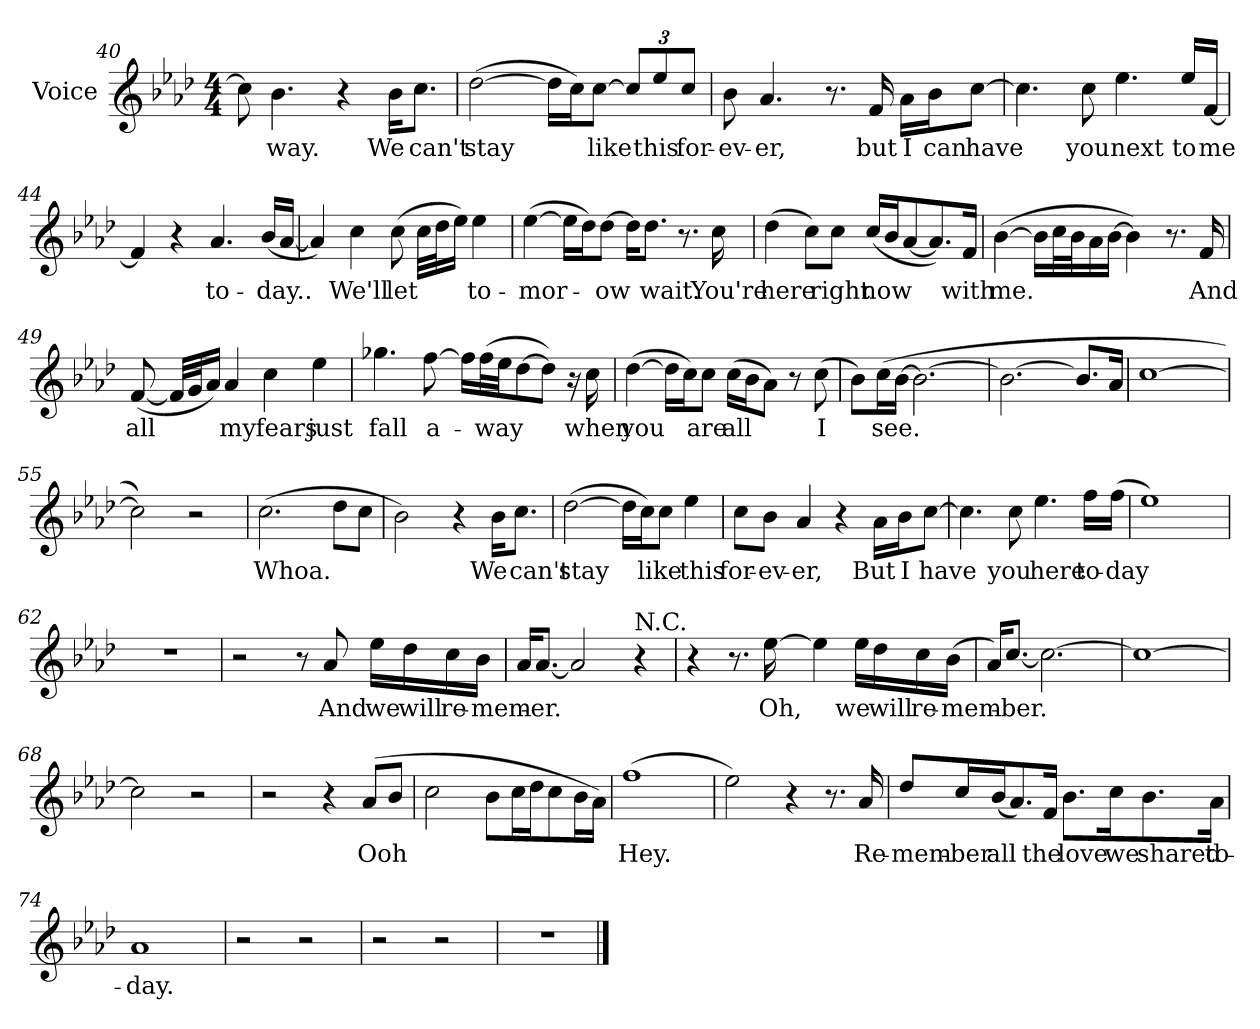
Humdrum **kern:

**kern	**text
*part1	*part1
*staff1	*staff1
*I"Voice	*
*I'Vo.	*
!!LO:LB:g=z
*clefG2	*
*k[b-e-a-d-]	*
*A-:	*
*M4/4	*
=40	=40
8cc\]	.
4.b-\	way.
4r	.
16b-\KL	We
8.cc\J	can't
=41	=41
([2dd-\	stay
16dd-\LL]	.
16cc\J)	.
[8cc\J	like
*Xbrackettup	*
12cc/L]	.
12ee-/	this
12cc/J	for-
=42	=42
8b-\	ev-
4.a-/	er,
8.r	.
16f/	but
16a-\LL	I
16b-\J	can
[8cc\J	-have
!!LO:LB:g=z
=43	=43
4.cc\]	.
8cc\	you
4.ee-\	next
16ee-/LL	to
[16f/JJ	me
=44	=44
4f/]	.
4r	.
4.a-/	to-
(16b-/LL	day..
[16a-/JJ	.
=45	=45
4a-/])	.
4cc\	We'll
(8cc\	let
32cc\LLL	.
32dd-\J	.
16ee-\JJ)	.
4ee-\	to-
!!LO:LB:g=z
=46	=46
([4ee-\	mor-
16ee-\LL]	.
16dd-\J)	.
[8dd-\J	ow
16dd-\KL]	.
8.dd-\J	wait.
8.r	.
16cc\	You're
=47	=47
(4dd-\	here
8cc\L)	.
8cc\J	right
(16cc/LL	now
16b-/J	.
[8a-/	.
8.a-/])	.
16f/Jk	with
!!LO:PB:g=z
=48	=48
([4b-\	me.
16b-\LL]	.
32cc\L	.
32b-\J	.
16a-\	.
[16b-\JJ	.
4b-\])	.
8.r	.
16f/	And
=49	=49
([8f/	all
32f/LLL]	.
32g/J	.
16a-/JJ)	.
4a-/	my
4cc\	fears
4ee-\	just
=50	=50
4.gg-X\	fall
[8ff\	a-
16ff\LL]	.
(32ff\L	way
32ee-\JJ	.
[8dd-\	.
8dd-\J])	.
16r	.
16cc\	when
!!LO:LB:g=z
=51	=51
([4dd-\	you
16dd-\LL]	.
16cc\J)	.
8cc\J	are
(16cc\LL	all
16b-\J	.
8a-\J)	.
8r	.
(8cc\	I
=52	=52
8b-\L)	.
(16cc\L	see.
[16b-\JJ	.
2.b-\_	.
=53	=53
2.b-\_	.
8.b-/L]	.
16a-/Jk	.
=54	=54
[1cc	.
=55	=55
2cc\])	.
2r	.
=56	=56
(2.cc\	Whoa.
8dd-\L	.
8cc\J	.
!!LO:LB:g=z
=57	=57
2b-\)	.
4r	.
16b-\KL	We
8.cc\J	can't
=58	=58
([2dd-\	stay
16dd-\LL]	.
16cc\J)	.
8cc\J	like
4ee-\	this
=59	=59
8cc\L	for-
8b-\J	ev-
4a-/	er,
4r	.
16a-\LL	But
16b-\J	I
[8cc\J	have
=60	=60
4.cc\]	.
8cc\	you
4.ee-\	here
16ff\LL	to-
(16ff\JJ	day
!!LO:LB:g=z
=61	=61
1ee-)	.
=62	=62
1r	.
=63	=63
2r	.
8r	.
8a-/	And
16ee-\LL	we
16dd-\	will
16cc\	re-
16b-\JJ	mem-
=64	=64
16a-/KL	.
[8.a-/J	er.
2a-/]	.
!LO:TX:a:t=N.C.	!
4r	.
=65	=65
4r	.
8.r	.
[16ee-\	Oh,
4ee-\]	.
16ee-\LL	we
16dd-\	will
16cc\	re-
(16b-\JJ	mem-
!!LO:LB:g=z
=66	=66
16a-/KL)	.
[8.cc/J	ber.
2.cc\_	.
=67	=67
1cc_	.
=68	=68
2cc\]	.
2r	.
=69	=69
2r	.
4r	.
(8a-/L	Ooh
8b-/J	.
=70	=70
2cc\	.
8b-\L	.
16cc\L	.
16dd-\J	.
8cc\	.
16b-\L	.
16a-\JJ)	.
!!LO:LB:g=z
=71	=71
(1ff	Hey.
=72	=72
2ee-\)	.
4r	.
8.r	.
16a-/	Re-
=73	=73
8dd-/L	-mem-
16cc/L	ber
(16b-/J	all
8.a-/)	.
16f/Jk	the
8.b-\L	love
16cc\K	we
8.b-\	shared
16a-\Jk	to-
!!LO:LB:g=z
=74	=74
1a-	day.
=75	=75
2r	.
2r	.
=76	=76
2r	.
2r	.
=77	=77
1r	.
==	==
*-	*-
